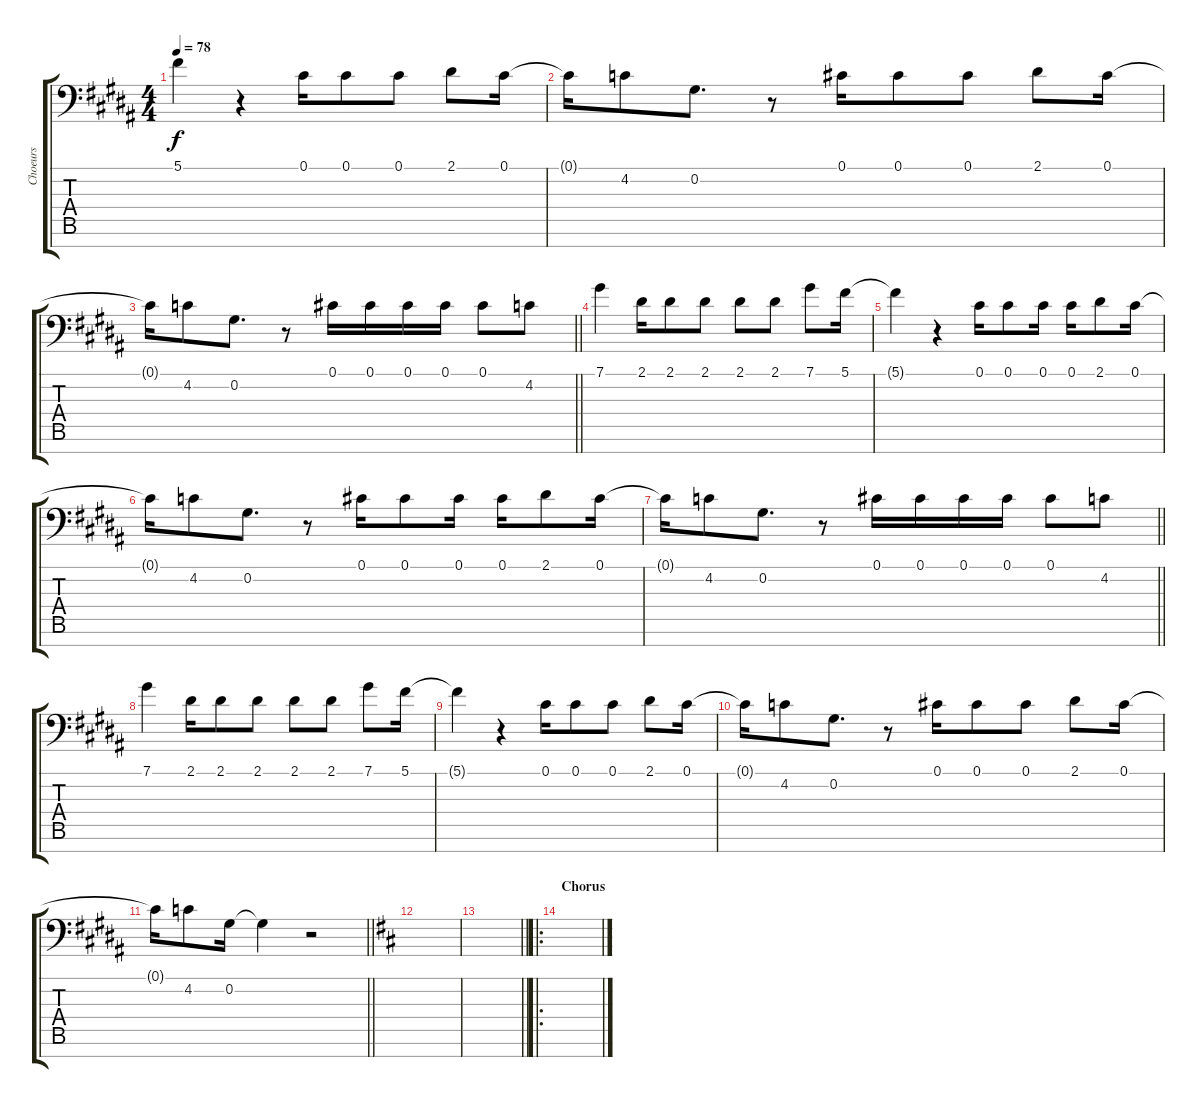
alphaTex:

\track ("Choeurs" "Choeurs") {instrument trumpet}
\staff {score tabs}
\tuning (Db4 Ab3 E3 B2 Gb2 Db2 Ab1) {hide}
\ts (4 4)
\tempo 78
\clef f4
\ks b
5.1{t}.4{dy f} r.4 0.1.16 0.1.8 0.1.8 2.1.8 0.1.16 |
0.1{t}.16 4.2.8 0.2.8{d} r.8 0.1.16 0.1.8 0.1.8 2.1.8 0.1.16 |
\barLineRight lightlight
0.1{t}.16 4.2.8 0.2.8{d} r.8 0.1.16 0.1.16 0.1.16 0.1.16 0.1.8 4.2.8 |
7.1.4 2.1.16 2.1.8 2.1.8 2.1.8 2.1.8 7.1.8 5.1.16 |
5.1{t}.4 r.4 0.1.16 0.1.8 0.1.16 0.1.16 2.1.8 0.1.16 |
0.1{t}.16 4.2.8 0.2.8{d} r.8 0.1.16 0.1.8 0.1.16 0.1.16 2.1.8 0.1.16 |
\barLineRight lightlight
0.1{t}.16 4.2.8 0.2.8{d} r.8 0.1.16 0.1.16 0.1.16 0.1.16 0.1.8 4.2.8 |
7.1.4 2.1.16 2.1.8 2.1.8 2.1.8 2.1.8 7.1.8 5.1.16 |
5.1{t}.4 r.4 0.1.16 0.1.8 0.1.8 2.1.8 0.1.16 |
0.1{t}.16 4.2.8 0.2.8{d} r.8 0.1.16 0.1.8 0.1.8 2.1.8 0.1.16 |
\barLineRight lightlight
0.1{t}.16 4.2.8 0.2.16 0.2{t}.4 r.2 |
\ks d
|
\barLineRight lightlight
|
\ro
\section ("" "Chorus")
